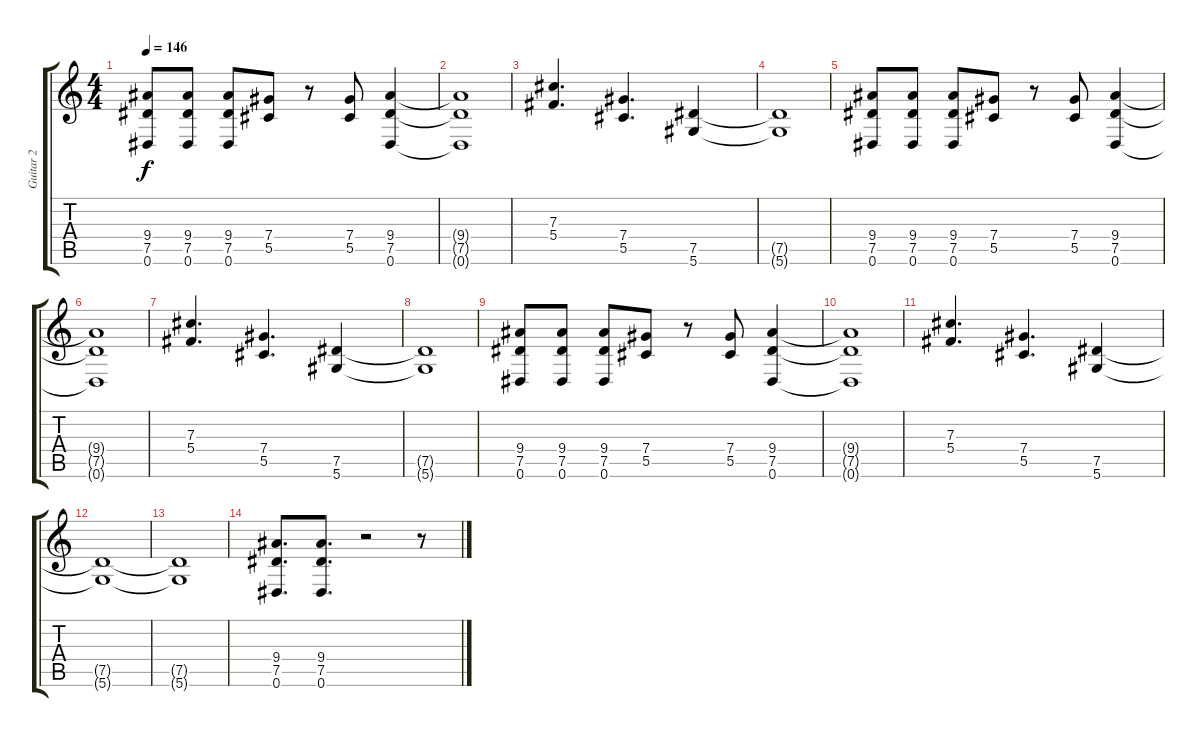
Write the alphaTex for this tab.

\track ("Guitar 2" "Guitar 2") {instrument distortionguitar}
\staff {score tabs}
\tuning (Eb4 Bb3 Gb3 Db3 Ab2 Eb2) {hide}
\ts (4 4)
\tempo 146
\clef g2
\ks c
(9.4 7.5 0.6).8{dy f} (9.4 7.5 0.6).8 (9.4 7.5 0.6).8 (7.4 5.5).8 r.8 (7.4 5.5).8 (9.4 7.5 0.6).4 |
(9.4{t} 7.5{t} 0.6{t}).1 |
(7.3 5.4).4{d} (7.4 5.5).4{d} (7.5 5.6).4 |
(7.5{t} 5.6{t}).1 |
(9.4 7.5 0.6).8 (9.4 7.5 0.6).8 (9.4 7.5 0.6).8 (7.4 5.5).8 r.8 (7.4 5.5).8 (9.4 7.5 0.6).4 |
(9.4{t} 7.5{t} 0.6{t}).1 |
(7.3 5.4).4{d} (7.4 5.5).4{d} (7.5 5.6).4 |
(7.5{t} 5.6{t}).1 |
(9.4 7.5 0.6).8 (9.4 7.5 0.6).8 (9.4 7.5 0.6).8 (7.4 5.5).8 r.8 (7.4 5.5).8 (9.4 7.5 0.6).4 |
(9.4{t} 7.5{t} 0.6{t}).1 |
(7.3 5.4).4{d} (7.4 5.5).4{d} (7.5 5.6).4 |
(7.5{t} 5.6{t}).1 |
(7.5{t} 5.6{t}).1 |
(9.4 7.5 0.6).8{d} (9.4 7.5 0.6).8{d} r.2 r.8
